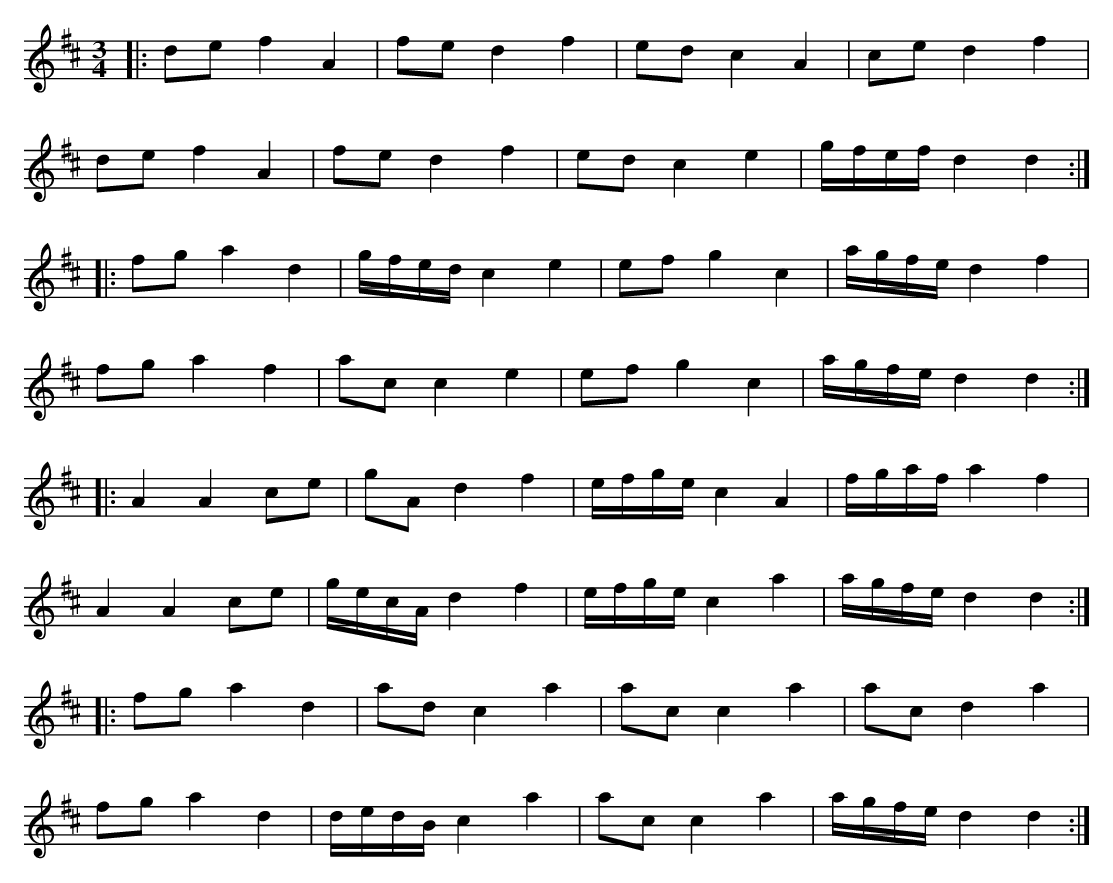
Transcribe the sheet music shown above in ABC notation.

X:1
M:3/4
K:D
|:de f2 A2|fe d2 f2|ed c2 A2|ce d2 f2|
de f2 A2|fe d2 f2|ed c2 e2|g/f/e/f/ d2 d2:|
|:fg a2 d2|g/f/e/d/ c2 e2|ef g2 c2|a/g/f/e/ d2 f2|
fg a2 f2|ac c2 e2|ef g2 c2|a/g/f/e/ d2 d2:|
|:A2 A2 ce|gA d2 f2|e/f/g/e/ c2 A2|f/g/a/f/ a2 f2|
A2 A2 ce|g/e/c/A/ d2 f2|e/f/g/e/ c2 a2|a/g/f/e/ d2 d2:|
|:fg a2 d2|ad c2 a2|ac c2 a2|ac d2 a2|
fg a2 d2|d/e/d/B/ c2 a2|ac c2 a2|a/g/f/e/ d2 d2:|
